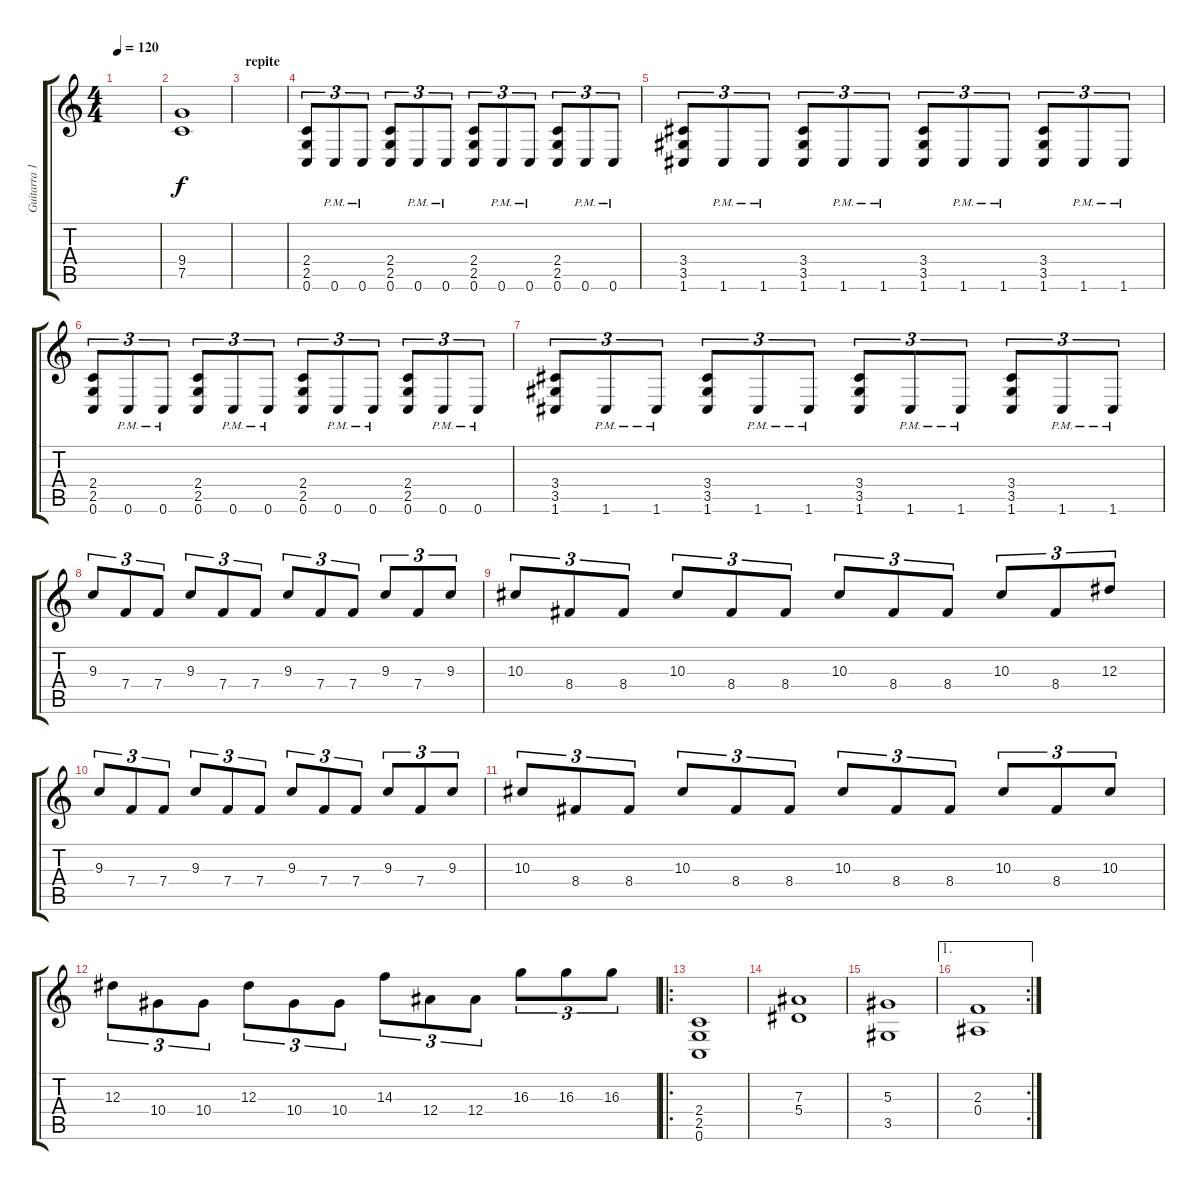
\track ("Guitarra 1" "Guitarra 1") {instrument overdrivenguitar}
\staff {score tabs}
\tuning (C4 G3 Eb3 Bb2 F2 C2) {hide}
\ts (4 4)
\tempo 120
\clef g2
\ks c
|
(9.4 7.5).1 |
\section ("" "repite")
|
(2.4 2.5 0.6).8{tu (3 2)} 0.6{pm}.8{tu (3 2)} 0.6{pm}.8{tu (3 2)} (2.4 2.5 0.6).8{tu (3 2)} 0.6{pm}.8{tu (3 2)} 0.6{pm}.8{tu (3 2)} (2.4 2.5 0.6).8{tu (3 2)} 0.6{pm}.8{tu (3 2)} 0.6{pm}.8{tu (3 2)} (2.4 2.5 0.6).8{tu (3 2)} 0.6{pm}.8{tu (3 2)} 0.6{pm}.8{tu (3 2)} |
(3.4 3.5 1.6).8{tu (3 2)} 1.6{pm}.8{tu (3 2)} 1.6{pm}.8{tu (3 2)} (3.4 3.5 1.6).8{tu (3 2)} 1.6{pm}.8{tu (3 2)} 1.6{pm}.8{tu (3 2)} (3.4 3.5 1.6).8{tu (3 2)} 1.6{pm}.8{tu (3 2)} 1.6{pm}.8{tu (3 2)} (3.4 3.5 1.6).8{tu (3 2)} 1.6{pm}.8{tu (3 2)} 1.6{pm}.8{tu (3 2)} |
(2.4 2.5 0.6).8{tu (3 2)} 0.6{pm}.8{tu (3 2)} 0.6{pm}.8{tu (3 2)} (2.4 2.5 0.6).8{tu (3 2)} 0.6{pm}.8{tu (3 2)} 0.6{pm}.8{tu (3 2)} (2.4 2.5 0.6).8{tu (3 2)} 0.6{pm}.8{tu (3 2)} 0.6{pm}.8{tu (3 2)} (2.4 2.5 0.6).8{tu (3 2)} 0.6{pm}.8{tu (3 2)} 0.6{pm}.8{tu (3 2)} |
(3.4 3.5 1.6).8{tu (3 2)} 1.6{pm}.8{tu (3 2)} 1.6{pm}.8{tu (3 2)} (3.4 3.5 1.6).8{tu (3 2)} 1.6{pm}.8{tu (3 2)} 1.6{pm}.8{tu (3 2)} (3.4 3.5 1.6).8{tu (3 2)} 1.6{pm}.8{tu (3 2)} 1.6{pm}.8{tu (3 2)} (3.4 3.5 1.6).8{tu (3 2)} 1.6{pm}.8{tu (3 2)} 1.6{pm}.8{tu (3 2)} |
9.3.8{tu (3 2)} 7.4.8{tu (3 2)} 7.4.8{tu (3 2)} 9.3.8{tu (3 2)} 7.4.8{tu (3 2)} 7.4.8{tu (3 2)} 9.3.8{tu (3 2)} 7.4.8{tu (3 2)} 7.4.8{tu (3 2)} 9.3.8{tu (3 2)} 7.4.8{tu (3 2)} 9.3.8{tu (3 2)} |
10.3.8{tu (3 2)} 8.4.8{tu (3 2)} 8.4.8{tu (3 2)} 10.3.8{tu (3 2)} 8.4.8{tu (3 2)} 8.4.8{tu (3 2)} 10.3.8{tu (3 2)} 8.4.8{tu (3 2)} 8.4.8{tu (3 2)} 10.3.8{tu (3 2)} 8.4.8{tu (3 2)} 12.3.8{tu (3 2)} |
9.3.8{tu (3 2)} 7.4.8{tu (3 2)} 7.4.8{tu (3 2)} 9.3.8{tu (3 2)} 7.4.8{tu (3 2)} 7.4.8{tu (3 2)} 9.3.8{tu (3 2)} 7.4.8{tu (3 2)} 7.4.8{tu (3 2)} 9.3.8{tu (3 2)} 7.4.8{tu (3 2)} 9.3.8{tu (3 2)} |
10.3.8{tu (3 2)} 8.4.8{tu (3 2)} 8.4.8{tu (3 2)} 10.3.8{tu (3 2)} 8.4.8{tu (3 2)} 8.4.8{tu (3 2)} 10.3.8{tu (3 2)} 8.4.8{tu (3 2)} 8.4.8{tu (3 2)} 10.3.8{tu (3 2)} 8.4.8{tu (3 2)} 10.3.8{tu (3 2)} |
12.3.8{tu (3 2)} 10.4.8{tu (3 2)} 10.4.8{tu (3 2)} 12.3.8{tu (3 2)} 10.4.8{tu (3 2)} 10.4.8{tu (3 2)} 14.3.8{tu (3 2)} 12.4.8{tu (3 2)} 12.4.8{tu (3 2)} 16.3.8{tu (3 2)} 16.3.8{tu (3 2)} 16.3.8{tu (3 2)} |
\ro
(2.4 2.5 0.6).1 |
(7.3 5.4).1 |
(5.3 3.5).1 |
\ae 1
\rc 2
(2.3 0.4).1
